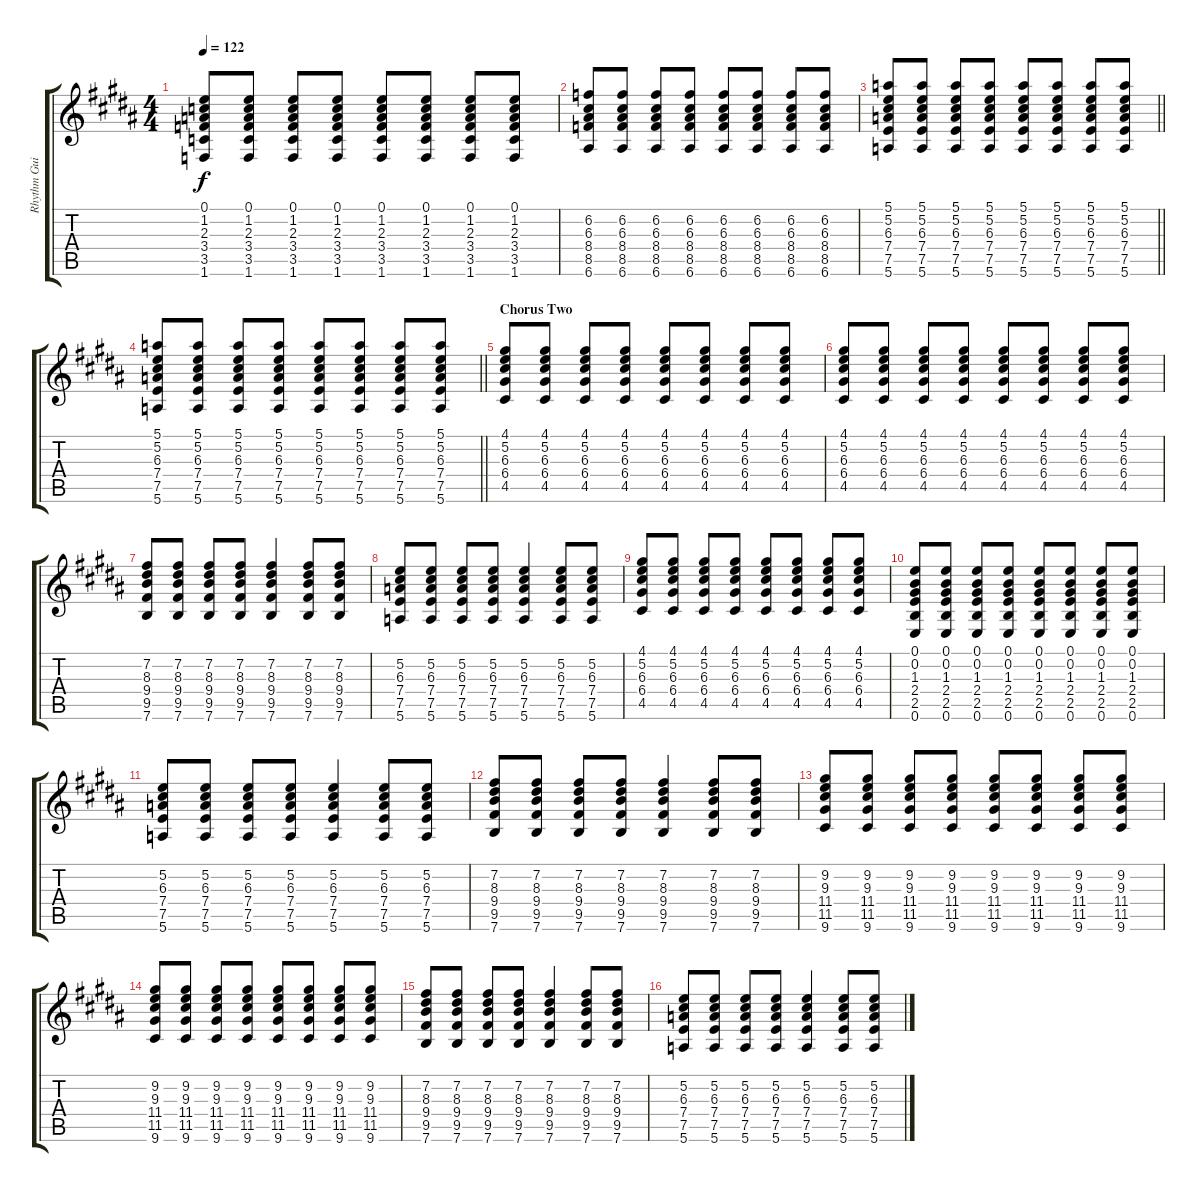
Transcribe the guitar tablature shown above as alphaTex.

\track ("Rhythm Guitar" "Rhythm Gui") {instrument acousticguitarsteel}
\staff {score tabs}
\tuning (E4 B3 G3 D3 A2 E2) {hide}
\ts (4 4)
\tempo 122
\clef g2
\ks b
(0.1 1.2 2.3 3.4 3.5 1.6).8{dy f} (0.1 1.2 2.3 3.4 3.5 1.6).8 (0.1 1.2 2.3 3.4 3.5 1.6).8 (0.1 1.2 2.3 3.4 3.5 1.6).8 (0.1 1.2 2.3 3.4 3.5 1.6).8 (0.1 1.2 2.3 3.4 3.5 1.6).8 (0.1 1.2 2.3 3.4 3.5 1.6).8 (0.1 1.2 2.3 3.4 3.5 1.6).8 |
(6.2 6.3 8.4 8.5 6.6).8 (6.2 6.3 8.4 8.5 6.6).8 (6.2 6.3 8.4 8.5 6.6).8 (6.2 6.3 8.4 8.5 6.6).8 (6.2 6.3 8.4 8.5 6.6).8 (6.2 6.3 8.4 8.5 6.6).8 (6.2 6.3 8.4 8.5 6.6).8 (6.2 6.3 8.4 8.5 6.6).8 |
\barLineRight lightlight
(5.1 5.2 6.3 7.4 7.5 5.6).8 (5.1 5.2 6.3 7.4 7.5 5.6).8 (5.1 5.2 6.3 7.4 7.5 5.6).8 (5.1 5.2 6.3 7.4 7.5 5.6).8 (5.1 5.2 6.3 7.4 7.5 5.6).8 (5.1 5.2 6.3 7.4 7.5 5.6).8 (5.1 5.2 6.3 7.4 7.5 5.6).8 (5.1 5.2 6.3 7.4 7.5 5.6).8 |
\barLineRight lightlight
(5.1 5.2 6.3 7.4 7.5 5.6).8 (5.1 5.2 6.3 7.4 7.5 5.6).8 (5.1 5.2 6.3 7.4 7.5 5.6).8 (5.1 5.2 6.3 7.4 7.5 5.6).8 (5.1 5.2 6.3 7.4 7.5 5.6).8 (5.1 5.2 6.3 7.4 7.5 5.6).8 (5.1 5.2 6.3 7.4 7.5 5.6).8 (5.1 5.2 6.3 7.4 7.5 5.6).8 |
\section ("" "Chorus Two")
(4.1 5.2 6.3 6.4 4.5).8 (4.1 5.2 6.3 6.4 4.5).8 (4.1 5.2 6.3 6.4 4.5).8 (4.1 5.2 6.3 6.4 4.5).8 (4.1 5.2 6.3 6.4 4.5).8 (4.1 5.2 6.3 6.4 4.5).8 (4.1 5.2 6.3 6.4 4.5).8 (4.1 5.2 6.3 6.4 4.5).8 |
(4.1 5.2 6.3 6.4 4.5).8 (4.1 5.2 6.3 6.4 4.5).8 (4.1 5.2 6.3 6.4 4.5).8 (4.1 5.2 6.3 6.4 4.5).8 (4.1 5.2 6.3 6.4 4.5).8 (4.1 5.2 6.3 6.4 4.5).8 (4.1 5.2 6.3 6.4 4.5).8 (4.1 5.2 6.3 6.4 4.5).8 |
(7.2 8.3 9.4 9.5 7.6).8 (7.2 8.3 9.4 9.5 7.6).8 (7.2 8.3 9.4 9.5 7.6).8 (7.2 8.3 9.4 9.5 7.6).8 (7.2 8.3 9.4 9.5 7.6).4 (7.2 8.3 9.4 9.5 7.6).8 (7.2 8.3 9.4 9.5 7.6).8 |
(5.2 6.3 7.4 7.5 5.6).8 (5.2 6.3 7.4 7.5 5.6).8 (5.2 6.3 7.4 7.5 5.6).8 (5.2 6.3 7.4 7.5 5.6).8 (5.2 6.3 7.4 7.5 5.6).4 (5.2 6.3 7.4 7.5 5.6).8 (5.2 6.3 7.4 7.5 5.6).8 |
(4.1 5.2 6.3 6.4 4.5).8 (4.1 5.2 6.3 6.4 4.5).8 (4.1 5.2 6.3 6.4 4.5).8 (4.1 5.2 6.3 6.4 4.5).8 (4.1 5.2 6.3 6.4 4.5).8 (4.1 5.2 6.3 6.4 4.5).8 (4.1 5.2 6.3 6.4 4.5).8 (4.1 5.2 6.3 6.4 4.5).8 |
(0.1 0.2 1.3 2.4 2.5 0.6).8 (0.1 0.2 1.3 2.4 2.5 0.6).8 (0.1 0.2 1.3 2.4 2.5 0.6).8 (0.1 0.2 1.3 2.4 2.5 0.6).8 (0.1 0.2 1.3 2.4 2.5 0.6).8 (0.1 0.2 1.3 2.4 2.5 0.6).8 (0.1 0.2 1.3 2.4 2.5 0.6).8 (0.1 0.2 1.3 2.4 2.5 0.6).8 |
(5.2 6.3 7.4 7.5 5.6).8 (5.2 6.3 7.4 7.5 5.6).8 (5.2 6.3 7.4 7.5 5.6).8 (5.2 6.3 7.4 7.5 5.6).8 (5.2 6.3 7.4 7.5 5.6).4 (5.2 6.3 7.4 7.5 5.6).8 (5.2 6.3 7.4 7.5 5.6).8 |
(7.2 8.3 9.4 9.5 7.6).8 (7.2 8.3 9.4 9.5 7.6).8 (7.2 8.3 9.4 9.5 7.6).8 (7.2 8.3 9.4 9.5 7.6).8 (7.2 8.3 9.4 9.5 7.6).4 (7.2 8.3 9.4 9.5 7.6).8 (7.2 8.3 9.4 9.5 7.6).8 |
(9.2 9.3 11.4 11.5 9.6).8 (9.2 9.3 11.4 11.5 9.6).8 (9.2 9.3 11.4 11.5 9.6).8 (9.2 9.3 11.4 11.5 9.6).8 (9.2 9.3 11.4 11.5 9.6).8 (9.2 9.3 11.4 11.5 9.6).8 (9.2 9.3 11.4 11.5 9.6).8 (9.2 9.3 11.4 11.5 9.6).8 |
(9.2 9.3 11.4 11.5 9.6).8 (9.2 9.3 11.4 11.5 9.6).8 (9.2 9.3 11.4 11.5 9.6).8 (9.2 9.3 11.4 11.5 9.6).8 (9.2 9.3 11.4 11.5 9.6).8 (9.2 9.3 11.4 11.5 9.6).8 (9.2 9.3 11.4 11.5 9.6).8 (9.2 9.3 11.4 11.5 9.6).8 |
(7.2 8.3 9.4 9.5 7.6).8 (7.2 8.3 9.4 9.5 7.6).8 (7.2 8.3 9.4 9.5 7.6).8 (7.2 8.3 9.4 9.5 7.6).8 (7.2 8.3 9.4 9.5 7.6).4 (7.2 8.3 9.4 9.5 7.6).8 (7.2 8.3 9.4 9.5 7.6).8 |
(5.2 6.3 7.4 7.5 5.6).8 (5.2 6.3 7.4 7.5 5.6).8 (5.2 6.3 7.4 7.5 5.6).8 (5.2 6.3 7.4 7.5 5.6).8 (5.2 6.3 7.4 7.5 5.6).4 (5.2 6.3 7.4 7.5 5.6).8 (5.2 6.3 7.4 7.5 5.6).8
